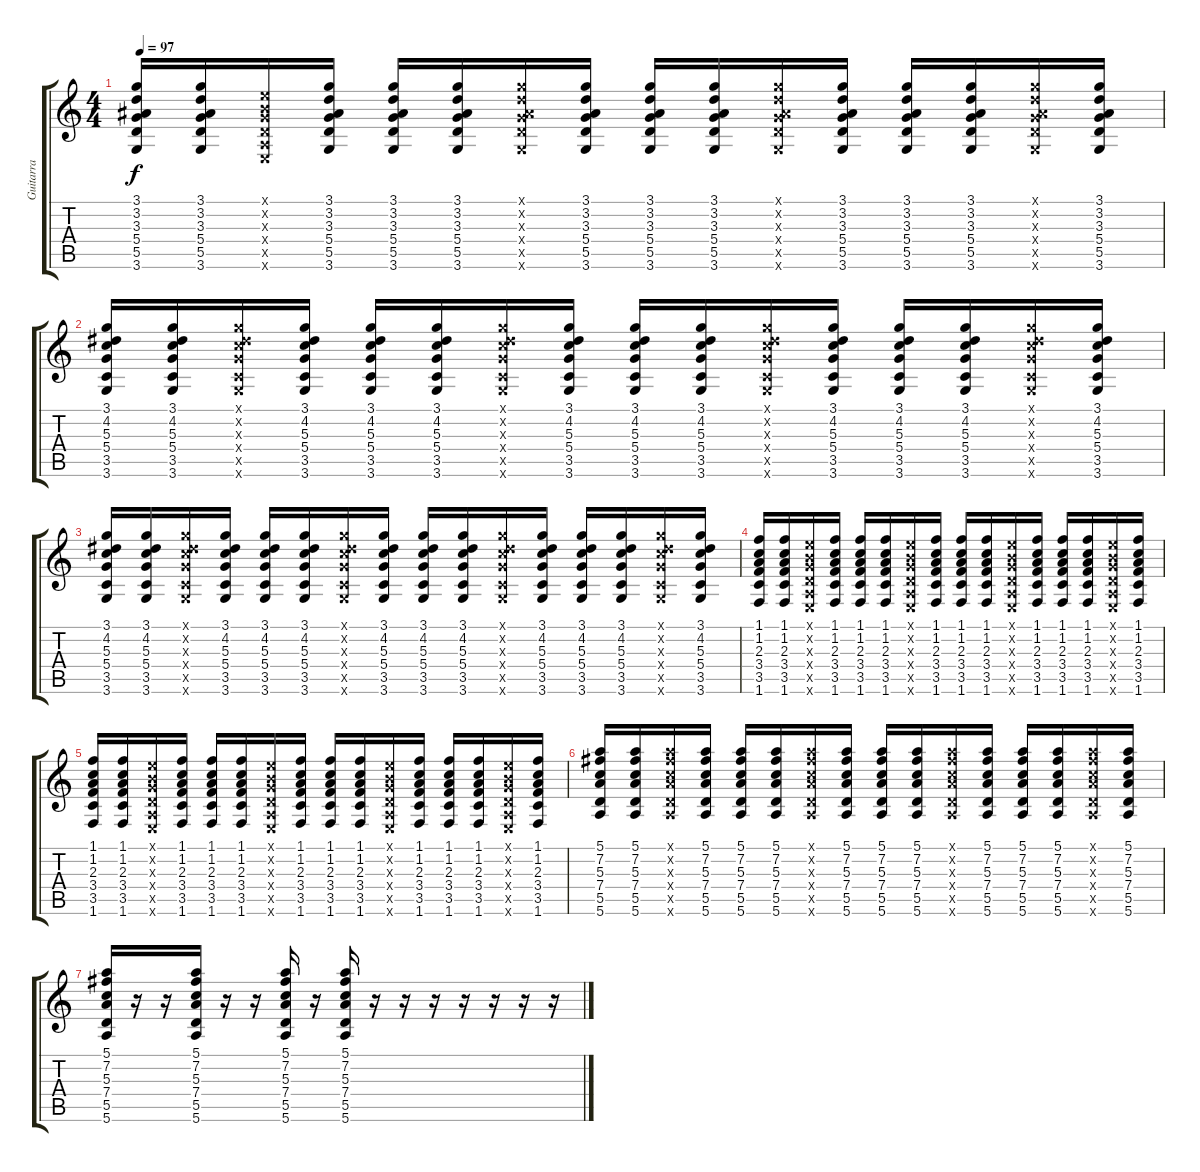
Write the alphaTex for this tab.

\track ("Guitarra" "Guitarra") {instrument acousticguitarsteel}
\staff {score tabs}
\tuning (E4 B3 G3 D3 A2 E2) {hide}
\ts (4 4)
\tempo 97
\clef g2
\ks c
(3.1 3.2 3.3 5.4 5.5 3.6).16{dy f} (3.1 3.2 3.3 5.4 5.5 3.6).16 (0.1{x} 0.2{x} 0.3{x} 0.4{x} 0.5{x} 0.6{x}).16 (3.1 3.2 3.3 5.4 5.5 3.6).16 (3.1 3.2 3.3 5.4 5.5 3.6).16 (3.1 3.2 3.3 5.4 5.5 3.6).16 (3.1{x} 3.2{x} 3.3{x} 5.4{x} 5.5{x} 3.6{x}).16 (3.1 3.2 3.3 5.4 5.5 3.6).16 (3.1 3.2 3.3 5.4 5.5 3.6).16 (3.1 3.2 3.3 5.4 5.5 3.6).16 (3.1{x} 3.2{x} 3.3{x} 5.4{x} 5.5{x} 3.6{x}).16 (3.1 3.2 3.3 5.4 5.5 3.6).16 (3.1 3.2 3.3 5.4 5.5 3.6).16 (3.1 3.2 3.3 5.4 5.5 3.6).16 (3.1{x} 3.2{x} 3.3{x} 5.4{x} 5.5{x} 3.6{x}).16 (3.1 3.2 3.3 5.4 5.5 3.6).16 |
(3.1 4.2 5.3 5.4 3.5 3.6).16 (3.1 4.2 5.3 5.4 3.5 3.6).16 (3.1{x} 4.2{x} 5.3{x} 5.4{x} 3.5{x} 3.6{x}).16 (3.1 4.2 5.3 5.4 3.5 3.6).16 (3.1 4.2 5.3 5.4 3.5 3.6).16 (3.1 4.2 5.3 5.4 3.5 3.6).16 (3.1{x} 4.2{x} 5.3{x} 5.4{x} 3.5{x} 3.6{x}).16 (3.1 4.2 5.3 5.4 3.5 3.6).16 (3.1 4.2 5.3 5.4 3.5 3.6).16 (3.1 4.2 5.3 5.4 3.5 3.6).16 (3.1{x} 4.2{x} 5.3{x} 5.4{x} 3.5{x} 3.6{x}).16 (3.1 4.2 5.3 5.4 3.5 3.6).16 (3.1 4.2 5.3 5.4 3.5 3.6).16 (3.1 4.2 5.3 5.4 3.5 3.6).16 (3.1{x} 4.2{x} 5.3{x} 5.4{x} 3.5{x} 3.6{x}).16 (3.1 4.2 5.3 5.4 3.5 3.6).16 |
(3.1 4.2 5.3 5.4 3.5 3.6).16 (3.1 4.2 5.3 5.4 3.5 3.6).16 (3.1{x} 4.2{x} 5.3{x} 5.4{x} 3.5{x} 3.6{x}).16 (3.1 4.2 5.3 5.4 3.5 3.6).16 (3.1 4.2 5.3 5.4 3.5 3.6).16 (3.1 4.2 5.3 5.4 3.5 3.6).16 (3.1{x} 4.2{x} 5.3{x} 5.4{x} 3.5{x} 3.6{x}).16 (3.1 4.2 5.3 5.4 3.5 3.6).16 (3.1 4.2 5.3 5.4 3.5 3.6).16 (3.1 4.2 5.3 5.4 3.5 3.6).16 (3.1{x} 4.2{x} 5.3{x} 5.4{x} 3.5{x} 3.6{x}).16 (3.1 4.2 5.3 5.4 3.5 3.6).16 (3.1 4.2 5.3 5.4 3.5 3.6).16 (3.1 4.2 5.3 5.4 3.5 3.6).16 (3.1{x} 4.2{x} 5.3{x} 5.4{x} 3.5{x} 3.6{x}).16 (3.1 4.2 5.3 5.4 3.5 3.6).16 |
(1.1 1.2 2.3 3.4 3.5 1.6).16 (1.1 1.2 2.3 3.4 3.5 1.6).16 (0.1{x} 0.2{x} 0.3{x} 0.4{x} 0.5{x} 0.6{x}).16 (1.1 1.2 2.3 3.4 3.5 1.6).16 (1.1 1.2 2.3 3.4 3.5 1.6).16 (1.1 1.2 2.3 3.4 3.5 1.6).16 (0.1{x} 0.2{x} 0.3{x} 0.4{x} 0.5{x} 0.6{x}).16 (1.1 1.2 2.3 3.4 3.5 1.6).16 (1.1 1.2 2.3 3.4 3.5 1.6).16 (1.1 1.2 2.3 3.4 3.5 1.6).16 (0.1{x} 0.2{x} 0.3{x} 0.4{x} 0.5{x} 0.6{x}).16 (1.1 1.2 2.3 3.4 3.5 1.6).16 (1.1 1.2 2.3 3.4 3.5 1.6).16 (1.1 1.2 2.3 3.4 3.5 1.6).16 (0.1{x} 0.2{x} 0.3{x} 0.4{x} 0.5{x} 0.6{x}).16 (1.1 1.2 2.3 3.4 3.5 1.6).16 |
(1.1 1.2 2.3 3.4 3.5 1.6).16 (1.1 1.2 2.3 3.4 3.5 1.6).16 (0.1{x} 0.2{x} 0.3{x} 0.4{x} 0.5{x} 0.6{x}).16 (1.1 1.2 2.3 3.4 3.5 1.6).16 (1.1 1.2 2.3 3.4 3.5 1.6).16 (1.1 1.2 2.3 3.4 3.5 1.6).16 (0.1{x} 0.2{x} 0.3{x} 0.4{x} 0.5{x} 0.6{x}).16 (1.1 1.2 2.3 3.4 3.5 1.6).16 (1.1 1.2 2.3 3.4 3.5 1.6).16 (1.1 1.2 2.3 3.4 3.5 1.6).16 (0.1{x} 0.2{x} 0.3{x} 0.4{x} 0.5{x} 0.6{x}).16 (1.1 1.2 2.3 3.4 3.5 1.6).16 (1.1 1.2 2.3 3.4 3.5 1.6).16 (1.1 1.2 2.3 3.4 3.5 1.6).16 (0.1{x} 0.2{x} 0.3{x} 0.4{x} 0.5{x} 0.6{x}).16 (1.1 1.2 2.3 3.4 3.5 1.6).16 |
(5.1 7.2 5.3 7.4 5.5 5.6).16 (5.1 7.2 5.3 7.4 5.5 5.6).16 (5.1{x} 7.2{x} 5.3{x} 7.4{x} 5.5{x} 5.6{x}).16 (5.1 7.2 5.3 7.4 5.5 5.6).16 (5.1 7.2 5.3 7.4 5.5 5.6).16 (5.1 7.2 5.3 7.4 5.5 5.6).16 (5.1{x} 7.2{x} 5.3{x} 7.4{x} 5.5{x} 5.6{x}).16 (5.1 7.2 5.3 7.4 5.5 5.6).16 (5.1 7.2 5.3 7.4 5.5 5.6).16 (5.1 7.2 5.3 7.4 5.5 5.6).16 (5.1{x} 7.2{x} 5.3{x} 7.4{x} 5.5{x} 5.6{x}).16 (5.1 7.2 5.3 7.4 5.5 5.6).16 (5.1 7.2 5.3 7.4 5.5 5.6).16 (5.1 7.2 5.3 7.4 5.5 5.6).16 (5.1{x} 7.2{x} 5.3{x} 7.4{x} 5.5{x} 5.6{x}).16 (5.1 7.2 5.3 7.4 5.5 5.6).16 |
(5.1 7.2 5.3 7.4 5.5 5.6).16 r.16 r.16 (5.1 7.2 5.3 7.4 5.5 5.6).16 r.16 r.16 (5.1 7.2 5.3 7.4 5.5 5.6).16 r.16 (5.1 7.2 5.3 7.4 5.5 5.6).16 r.16 r.16 r.16 r.16 r.16 r.16 r.16
